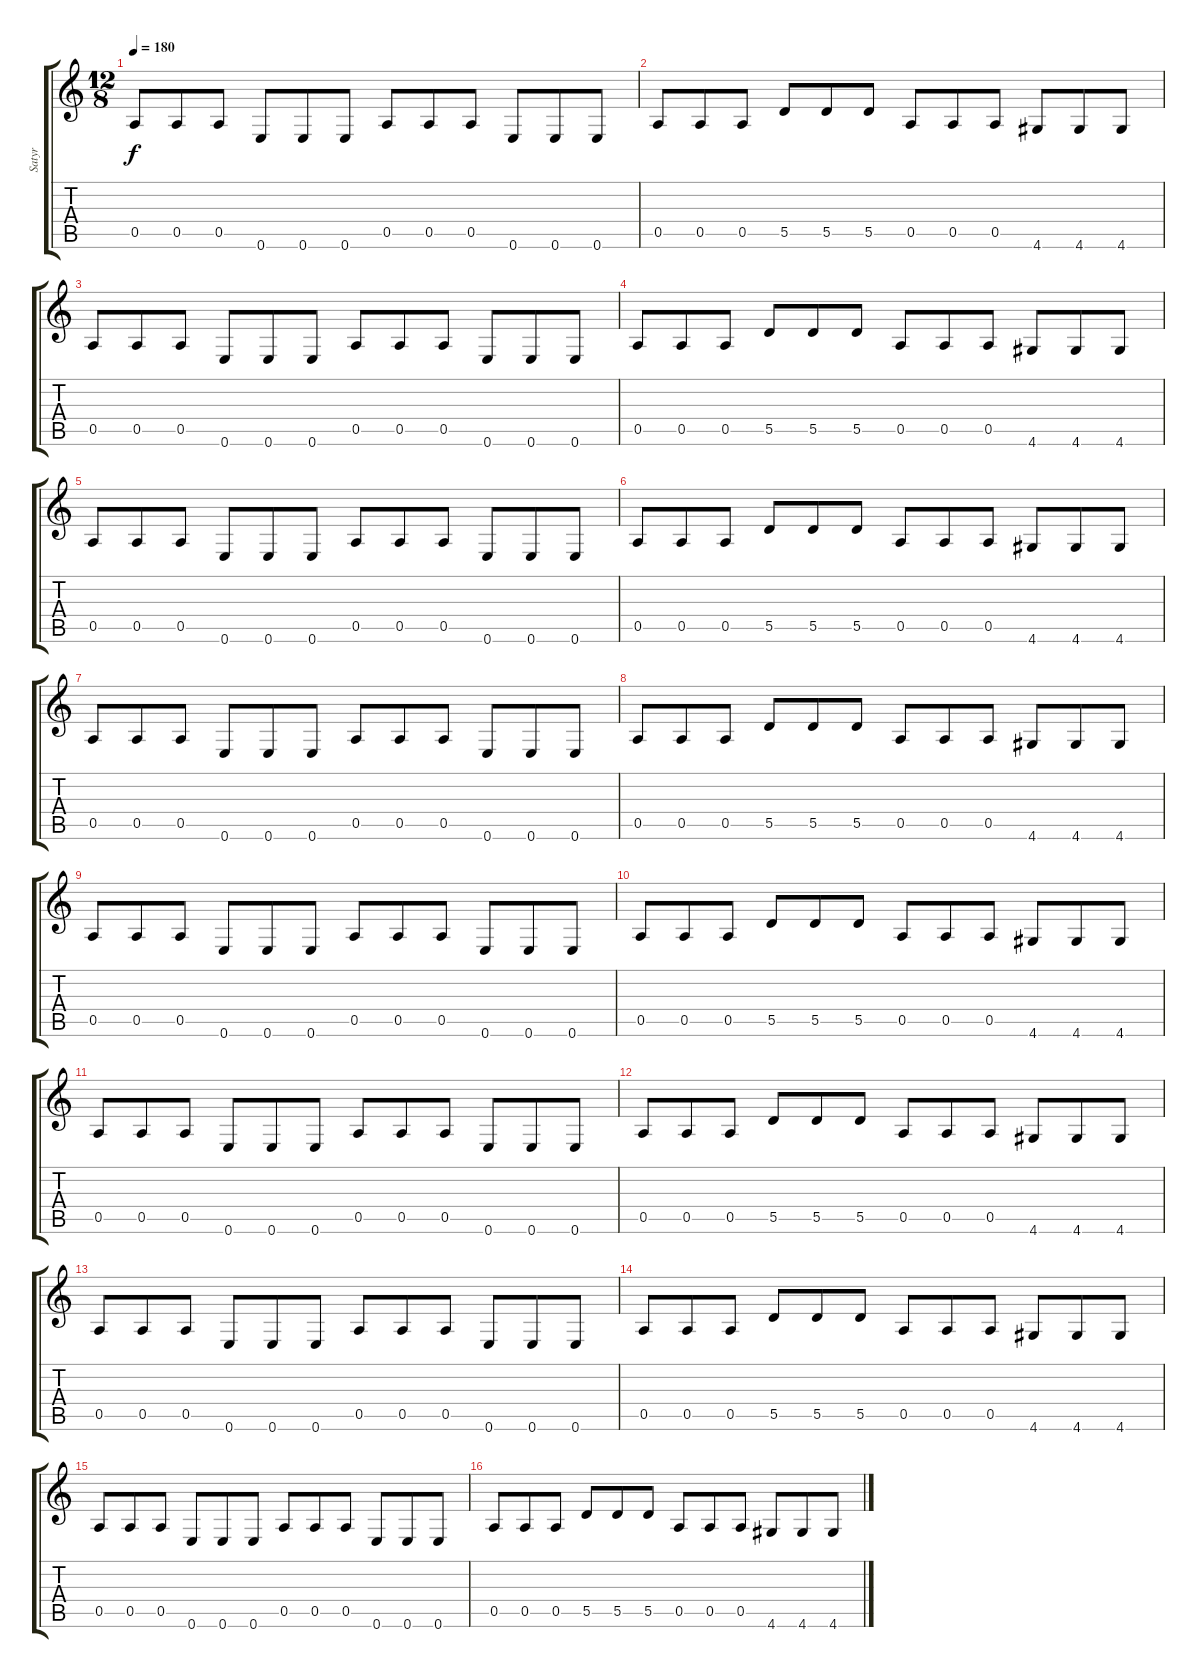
\track ("Satyr" "Satyr") {instrument overdrivenguitar}
\staff {score tabs}
\tuning (E4 B3 G3 D3 A2 E2) {hide}
\ts (12 8)
\tempo 180
\clef g2
\ks c
0.5.8{dy f} 0.5.8 0.5.8 0.6.8 0.6.8 0.6.8 0.5.8 0.5.8 0.5.8 0.6.8 0.6.8 0.6.8 |
0.5.8 0.5.8 0.5.8 5.5.8 5.5.8 5.5.8 0.5.8 0.5.8 0.5.8 4.6.8 4.6.8 4.6.8 |
0.5.8 0.5.8 0.5.8 0.6.8 0.6.8 0.6.8 0.5.8 0.5.8 0.5.8 0.6.8 0.6.8 0.6.8 |
0.5.8 0.5.8 0.5.8 5.5.8 5.5.8 5.5.8 0.5.8 0.5.8 0.5.8 4.6.8 4.6.8 4.6.8 |
0.5.8 0.5.8 0.5.8 0.6.8 0.6.8 0.6.8 0.5.8 0.5.8 0.5.8 0.6.8 0.6.8 0.6.8 |
0.5.8 0.5.8 0.5.8 5.5.8 5.5.8 5.5.8 0.5.8 0.5.8 0.5.8 4.6.8 4.6.8 4.6.8 |
0.5.8 0.5.8 0.5.8 0.6.8 0.6.8 0.6.8 0.5.8 0.5.8 0.5.8 0.6.8 0.6.8 0.6.8 |
0.5.8 0.5.8 0.5.8 5.5.8 5.5.8 5.5.8 0.5.8 0.5.8 0.5.8 4.6.8 4.6.8 4.6.8 |
0.5.8 0.5.8 0.5.8 0.6.8 0.6.8 0.6.8 0.5.8 0.5.8 0.5.8 0.6.8 0.6.8 0.6.8 |
0.5.8 0.5.8 0.5.8 5.5.8 5.5.8 5.5.8 0.5.8 0.5.8 0.5.8 4.6.8 4.6.8 4.6.8 |
0.5.8 0.5.8 0.5.8 0.6.8 0.6.8 0.6.8 0.5.8 0.5.8 0.5.8 0.6.8 0.6.8 0.6.8 |
0.5.8 0.5.8 0.5.8 5.5.8 5.5.8 5.5.8 0.5.8 0.5.8 0.5.8 4.6.8 4.6.8 4.6.8 |
0.5.8 0.5.8 0.5.8 0.6.8 0.6.8 0.6.8 0.5.8 0.5.8 0.5.8 0.6.8 0.6.8 0.6.8 |
0.5.8 0.5.8 0.5.8 5.5.8 5.5.8 5.5.8 0.5.8 0.5.8 0.5.8 4.6.8 4.6.8 4.6.8 |
0.5.8 0.5.8 0.5.8 0.6.8 0.6.8 0.6.8 0.5.8 0.5.8 0.5.8 0.6.8 0.6.8 0.6.8 |
0.5.8 0.5.8 0.5.8 5.5.8 5.5.8 5.5.8 0.5.8 0.5.8 0.5.8 4.6.8 4.6.8 4.6.8
